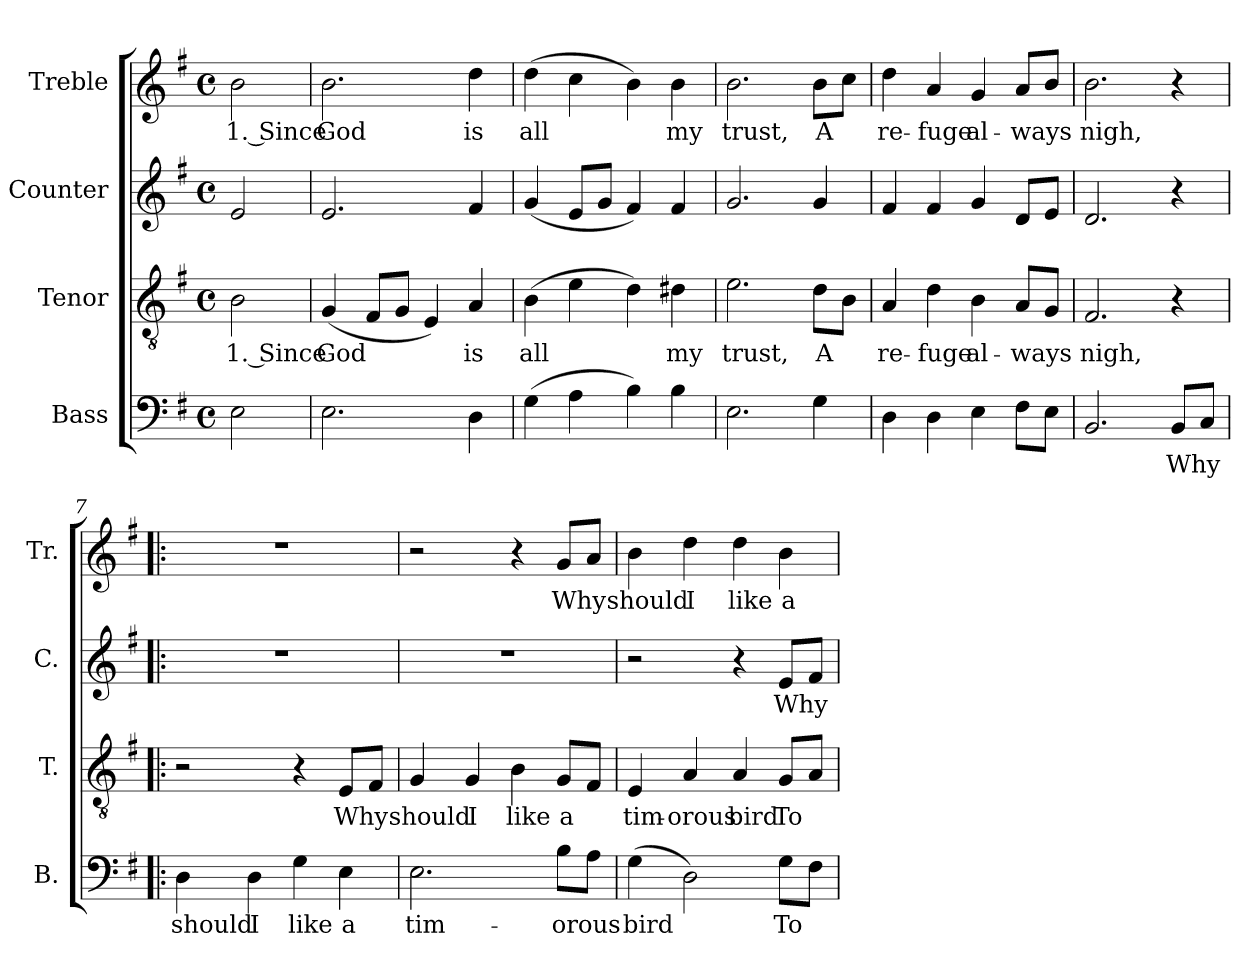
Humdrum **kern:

**kern	**text	**kern	**text	**kern	**text	**kern	**text
*part4	*part4	*part3	*part3	*part2	*part2	*part1	*part1
*staff4	*staff4	*staff3	*staff3	*staff2	*staff2	*staff1	*staff1
*I"Bass	*	*I"Tenor	*	*I"Counter	*	*I"Treble	*
*I'B.	*	*I'T.	*	*I'C.	*	*I'Tr.	*
*clefF4	*	*clefGv2	*	*clefG2	*	*clefG2	*
*k[f#]	*	*k[f#]	*	*k[f#]	*	*k[f#]	*
*M4/4	*	*M4/4	*	*M4/4	*	*M4/4	*
*met(c)	*	*met(c)	*	*met(c)	*	*met(c)	*
*MM120	*	*MM120	*	*MM120	*	*MM120	*
=1	=1	=1	=1	=1	=1	=1	=1
2E\	.	2B\	1. Since	2e/	.	2b\	1. Since
=2	=2	=2	=2	=2	=2	=2	=2
2.E\	.	(4G/	God	2.e/	.	2.b\	God
.	.	8F#/L	.	.	.	.	.
.	.	8G/J	.	.	.	.	.
.	.	4E/)	.	.	.	.	.
4D\	.	4A/	is	4f#/	.	4dd\	is
=3	=3	=3	=3	=3	=3	=3	=3
(4G\	.	(4B\	all	(4g/	.	(4dd\	all
4A\	.	4e\	.	8e/L	.	4cc\	.
.	.	.	.	8g/J	.	.	.
4B\)	.	4d\)	.	4f#/)	.	4b\)	.
4B\	.	4d#X\	my	4f#/	.	4b\	my
=4	=4	=4	=4	=4	=4	=4	=4
2.E\	.	2.e\	trust,	2.g/	.	2.b\	trust,
4G\	.	8d\L	A	4g/	.	8b\L	A
.	.	8B\J	.	.	.	8cc\J	.
=5	=5	=5	=5	=5	=5	=5	=5
4D\	.	4A/	-re-	4f#/	.	4dd\	re-
4D\	.	4d\	-fuge	4f#/	.	4a/	-fuge
4E\	.	4B\	al-	4g/	.	4g/	al-
8F#\L	.	8A/L	-ways	8d/L	.	8a/L	-ways
8E\J	.	8G/J	.	8e/J	.	8b/J	.
=6	=6	=6	=6	=6	=6	=6	=6
2.BB/	.	2.F#/	nigh,	2.d/	.	2.b\	nigh,
8BB/L	Why	4r	.	4r	.	4r	.
8C/J	.	.	.	.	.	.	.
=7!|:	=7!|:	=7!|:	=7!|:	=7!|:	=7!|:	=7!|:	=7!|:
4D\	should	2r	.	1r	.	1r	.
4D\	I	.	.	.	.	.	.
4G\	like	4r	.	.	.	.	.
4E\	a	8E/L	Why	.	.	.	.
.	.	8F#/J	.	.	.	.	.
!!LO:LB:g=z
=8	=8	=8	=8	=8	=8	=8	=8
2.E\	tim-	4G/	should	1r	.	2r	.
.	.	4G/	I	.	.	.	.
.	.	4B\	like	.	.	4r	.
8B\L	-orous	8G/L	a	.	.	8g/L	Why
8A\J	.	8F#/J	.	.	.	8a/J	.
=9	=9	=9	=9	=9	=9	=9	=9
(4G\	bird	4E/	tim-	2r	.	4b\	should
2D\)	.	4A/	-orous	.	.	4dd\	I
.	.	4A/	bird	4r	.	4dd\	like
8G\L	To	8G/L	To	8e/L	Why	4b\	a
8F#\J	.	8A/J	.	8f#/J	.	.	.
=	=	=	=	=	=	=	=
*-	*-	*-	*-	*-	*-	*-	*-
